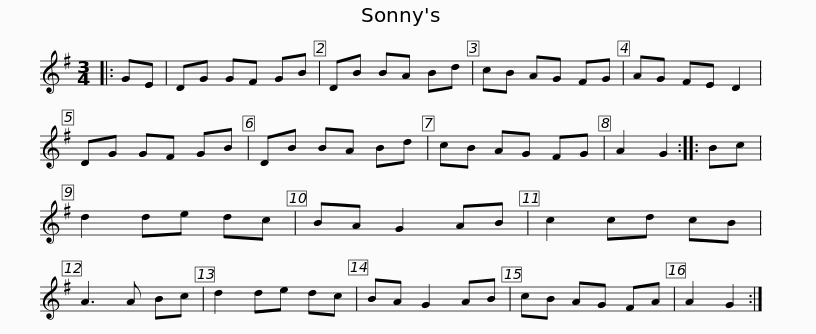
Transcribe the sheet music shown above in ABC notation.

X:1
L:1/8
M:3/4
I:linebreak $
K:G
V:1 treble
V:1
|: GE | DG GF GB | DB BA Bd | cB AG FG | AG FE D2 | %5
 DG GF GB | DB BA Bd | cB AG FG |$ A2 G2 :: Bc | %10
 d2 de dc | BA G2 AB | c2 cd cB | A3 A Bc | d2 de dc | %15
 BA G2 AB | cB AG FA | A2 G2 :| %18
